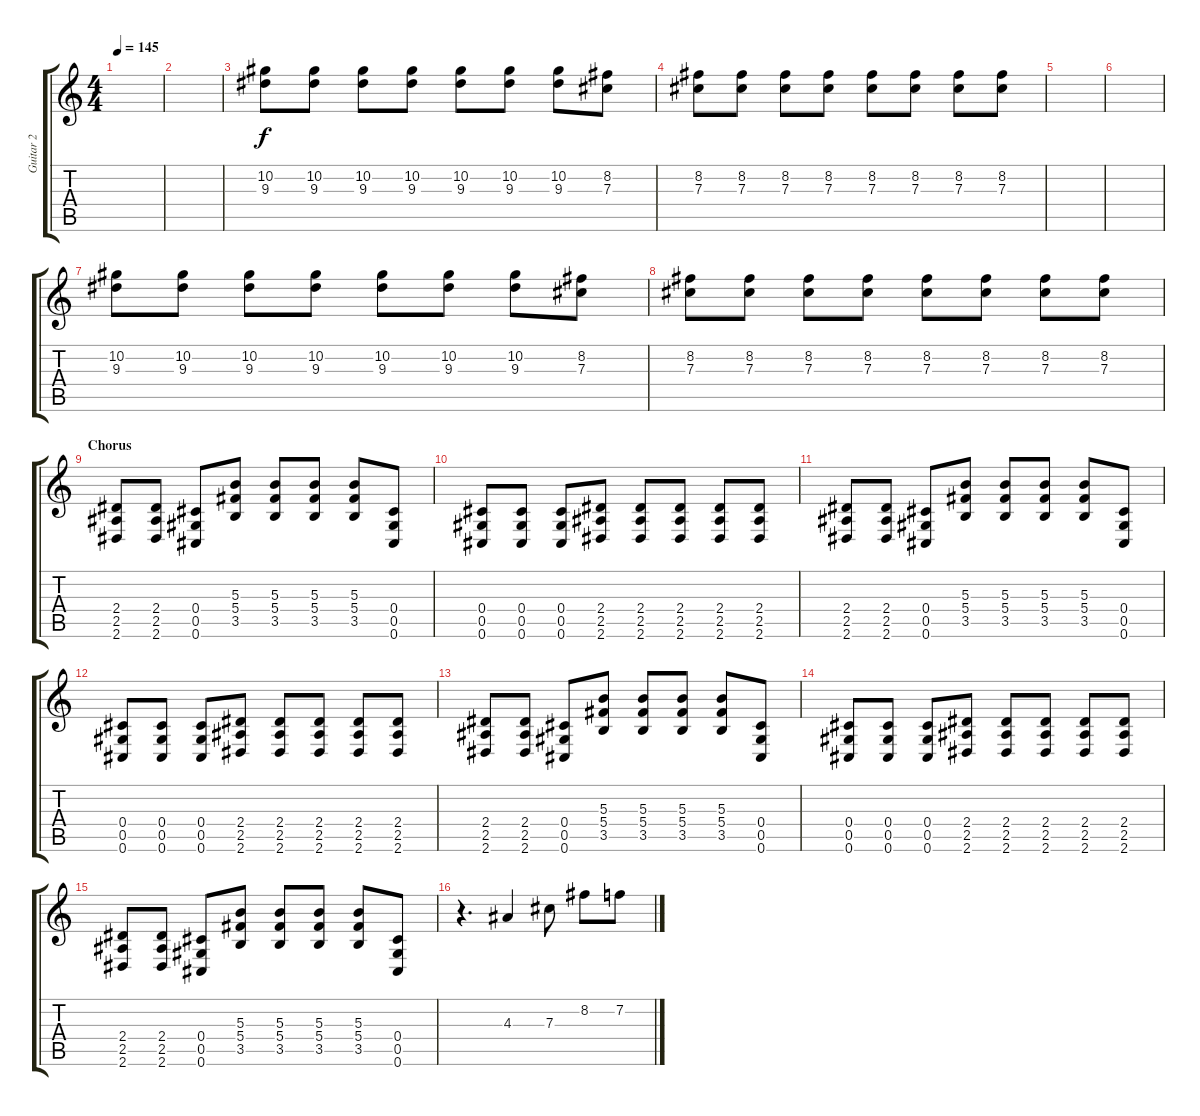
\track ("Guitar 2" "Guitar 2") {instrument distortionguitar}
\staff {score tabs}
\tuning (Eb4 Bb3 Gb3 Db3 Ab2 Db2) {hide}
\ts (4 4)
\tempo 145
\clef g2
\ks c
|
|
(10.2 9.3).8 (10.2 9.3).8 (10.2 9.3).8 (10.2 9.3).8 (10.2 9.3).8 (10.2 9.3).8 (10.2 9.3).8 (8.2 7.3).8 |
(8.2 7.3).8 (8.2 7.3).8 (8.2 7.3).8 (8.2 7.3).8 (8.2 7.3).8 (8.2 7.3).8 (8.2 7.3).8 (8.2 7.3).8 |
|
|
(10.2 9.3).8 (10.2 9.3).8 (10.2 9.3).8 (10.2 9.3).8 (10.2 9.3).8 (10.2 9.3).8 (10.2 9.3).8 (8.2 7.3).8 |
(8.2 7.3).8 (8.2 7.3).8 (8.2 7.3).8 (8.2 7.3).8 (8.2 7.3).8 (8.2 7.3).8 (8.2 7.3).8 (8.2 7.3).8 |
\section ("" "Chorus")
(2.4 2.5 2.6).8 (2.4 2.5 2.6).8 (0.4 0.5 0.6).8 (5.3 5.4 3.5).8 (5.3 5.4 3.5).8 (5.3 5.4 3.5).8 (5.3 5.4 3.5).8 (0.4 0.5 0.6).8 |
(0.4 0.5 0.6).8 (0.4 0.5 0.6).8 (0.4 0.5 0.6).8 (2.4 2.5 2.6).8 (2.4 2.5 2.6).8 (2.4 2.5 2.6).8 (2.4 2.5 2.6).8 (2.4 2.5 2.6).8 |
(2.4 2.5 2.6).8 (2.4 2.5 2.6).8 (0.4 0.5 0.6).8 (5.3 5.4 3.5).8 (5.3 5.4 3.5).8 (5.3 5.4 3.5).8 (5.3 5.4 3.5).8 (0.4 0.5 0.6).8 |
(0.4 0.5 0.6).8 (0.4 0.5 0.6).8 (0.4 0.5 0.6).8 (2.4 2.5 2.6).8 (2.4 2.5 2.6).8 (2.4 2.5 2.6).8 (2.4 2.5 2.6).8 (2.4 2.5 2.6).8 |
(2.4 2.5 2.6).8 (2.4 2.5 2.6).8 (0.4 0.5 0.6).8 (5.3 5.4 3.5).8 (5.3 5.4 3.5).8 (5.3 5.4 3.5).8 (5.3 5.4 3.5).8 (0.4 0.5 0.6).8 |
(0.4 0.5 0.6).8 (0.4 0.5 0.6).8 (0.4 0.5 0.6).8 (2.4 2.5 2.6).8 (2.4 2.5 2.6).8 (2.4 2.5 2.6).8 (2.4 2.5 2.6).8 (2.4 2.5 2.6).8 |
(2.4 2.5 2.6).8 (2.4 2.5 2.6).8 (0.4 0.5 0.6).8 (5.3 5.4 3.5).8 (5.3 5.4 3.5).8 (5.3 5.4 3.5).8 (5.3 5.4 3.5).8 (0.4 0.5 0.6).8 |
r.4{d} 4.3.4 7.3.8 8.2.8 7.2.8
